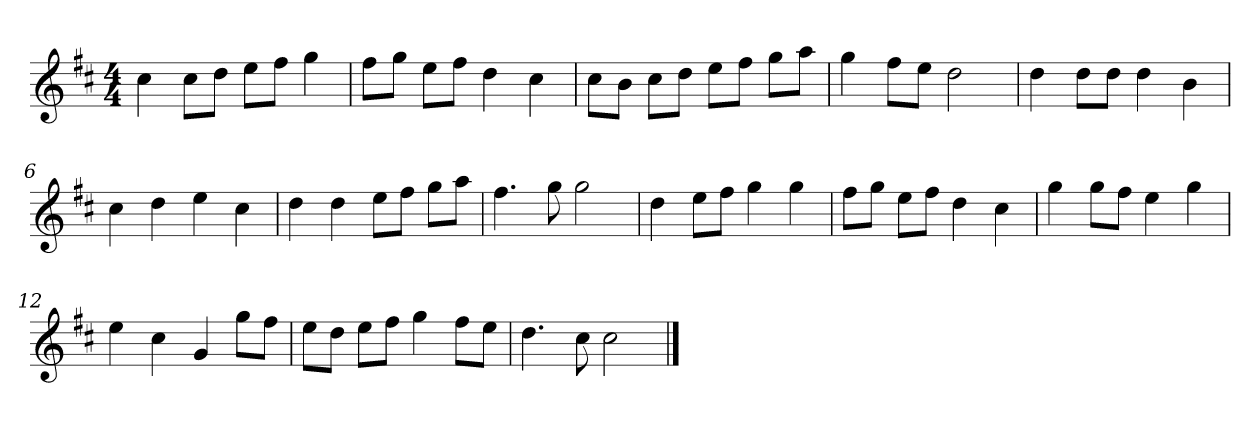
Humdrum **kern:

**kern
*part1
*staff1
*k[f#c#]
*M4/4
*MM120
=1
4cc#
8cc#L
8ddJ
8eeL
8ff#J
4gg
=2
8ff#L
8ggJ
8eeL
8ff#J
4dd
4cc#
=3
8cc#L
8bJ
8cc#L
8ddJ
8eeL
8ff#J
8ggL
8aaJ
=4
4gg
8ff#L
8eeJ
2dd
=5
4dd
8ddL
8ddJ
4dd
4b
=6
4cc#
4dd
4ee
4cc#
=7
4dd
4dd
8eeL
8ff#J
8ggL
8aaJ
=8
4.ff#
8gg
2gg
=9
4dd
8eeL
8ff#J
4gg
4gg
=10
8ff#L
8ggJ
8eeL
8ff#J
4dd
4cc#
=11
4gg
8ggL
8ff#J
4ee
4gg
=12
4ee
4cc#
4g
8ggL
8ff#J
=13
8eeL
8ddJ
8eeL
8ff#J
4gg
8ff#L
8eeJ
=14
4.dd
8cc#
2cc#
==
*-
